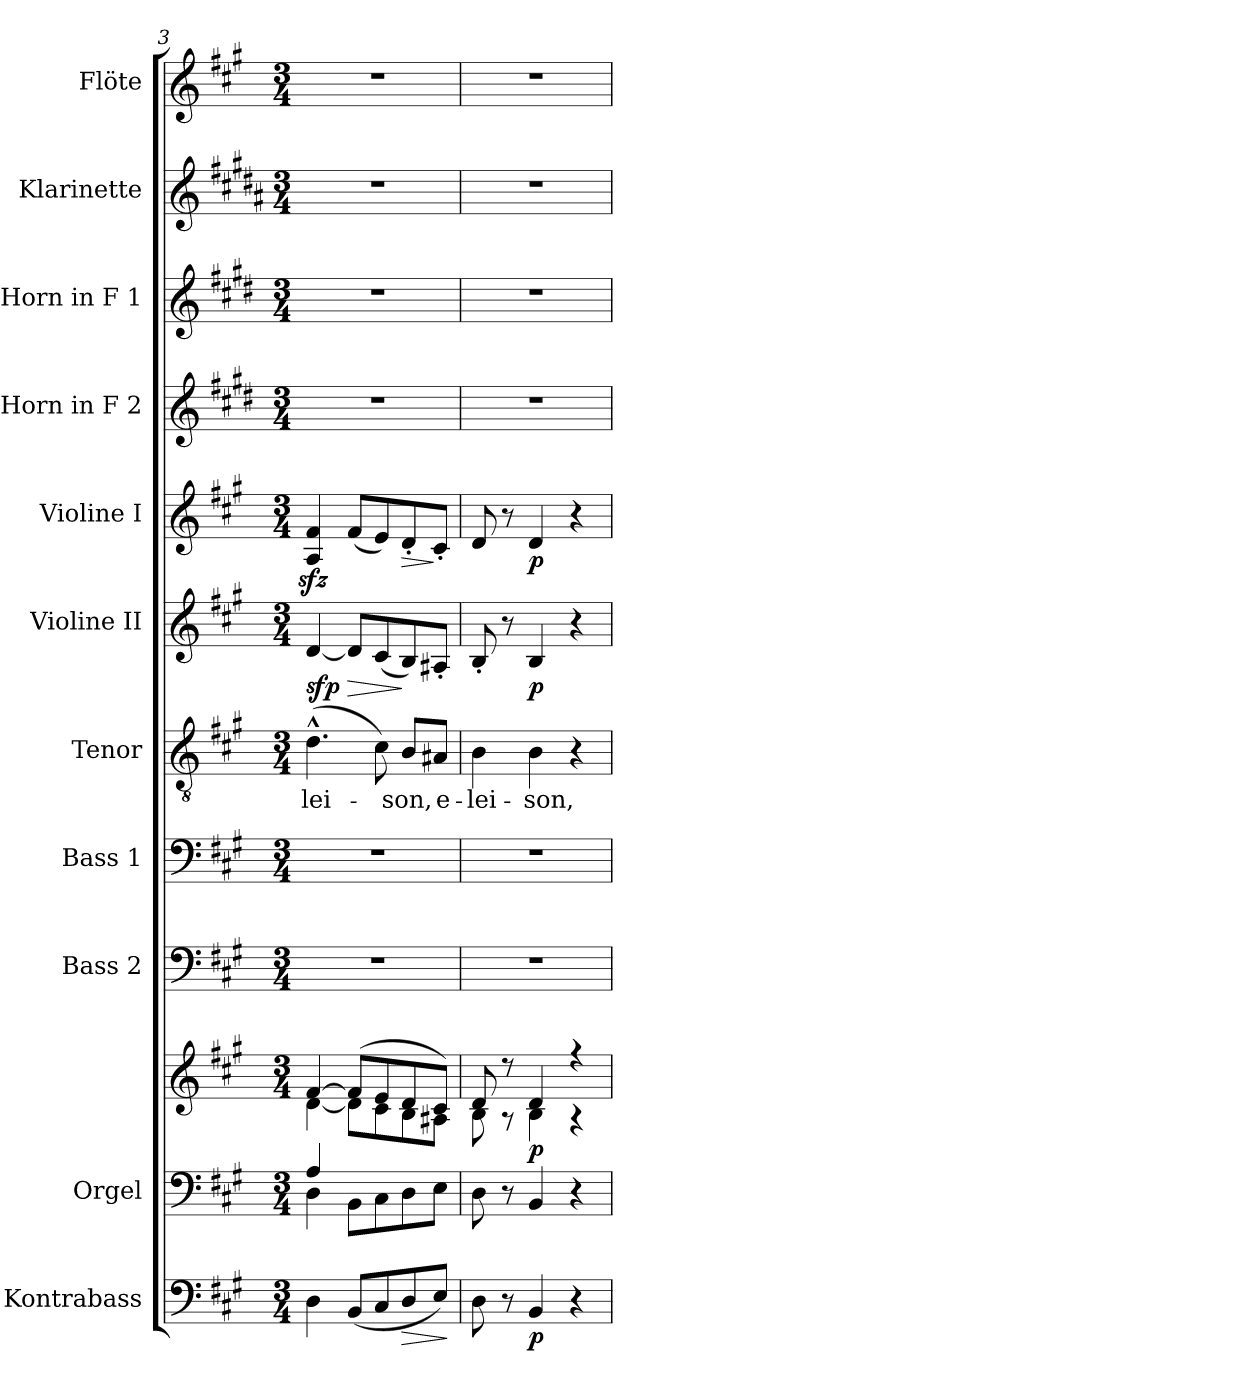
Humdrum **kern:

**kern	**dynam	**kern	**kern	**dynam	**kern	**kern	**kern	**text	**kern	**dynam	**kern	**dynam	**kern	**kern	**kern	**kern
*part11	*part11	*part10	*part10	*part10	*part9	*part8	*part7	*part7	*part6	*part6	*part5	*part5	*part4	*part3	*part2	*part1
*staff12	*staff12	*staff11	*staff10	*staff10/11	*staff9	*staff8	*staff7	*staff7	*staff6	*staff6	*staff5	*staff5	*staff4	*staff3	*staff2	*staff1
*I"Kontrabass	*	*I"Orgel	*	*	*I"Bass 2	*I"Bass 1	*I"Tenor	*	*I"Violine II	*	*I"Violine I	*	*I"Horn in F 2	*I"Horn in F 1	*I"Klarinette	*I"Flöte
*I'Kb.	*	*I'Org.	*	*	*I'B2.	*I'B1.	*I'T.	*	*I'Vl. II	*	*I'Vl. I	*	*	*	*I'Kl.	*I'Fl.
*clefF4	*	*clefF4	*clefG2	*	*clefF4	*clefF4	*clefGv2	*	*clefG2	*	*clefG2	*	*clefG2	*clefG2	*clefG2	*clefG2
*ITrd7c12	*	*	*	*	*	*	*	*	*	*	*	*	*ITrd4c7	*ITrd4c7	*ITrd1c2	*
*k[f#c#g#]	*	*k[f#c#g#]	*k[f#c#g#]	*	*k[f#c#g#]	*k[f#c#g#]	*k[f#c#g#]	*	*k[f#c#g#]	*	*k[f#c#g#]	*	*k[f#c#g#]	*k[f#c#g#]	*k[f#c#g#]	*k[f#c#g#]
*A:	*	*A:	*A:	*	*A:	*A:	*A:	*	*A:	*	*A:	*	*A:	*A:	*A:	*A:
*M3/4	*	*M3/4	*M3/4	*	*M3/4	*M3/4	*M3/4	*	*M3/4	*	*M3/4	*	*M3/4	*M3/4	*M3/4	*M3/4
=3	=3	=3	=3	=3	=3	=3	=3	=3	=3	=3	=3	=3	=3	=3	=3	=3
*	*	*^	*^	*	*	*	*	*	*	*	*	*	*	*	*	*
!	!	!	!	!	!	!	!	!	!	!LO:LY:b	!	!LO:DY:b	!	!	!	!	!	!
4DD\	.	4A/	4D\	[>4f#/	[<4d\	.	2.r	2.r	(>4.d^^>\	-lei-	[4d/	sfp	4A/zz< 4f#/zz<	.	2.r	2.r	2.r	2.r
!	!	!	!	!	!	!	!	!	!	!	!	!LO:HP:b	!	!	!	!	!	!
(<8BBB/L	.	4ryy	8BB\L	(>8f#/L]	8d\L]	.	.	.	.	.	8d/L]	>	(<8f#/L	.	.	.	.	.
8CC#/	.	.	8C#\	8e/	8c#\	.	.	.	8c#\)	.	(<8c#/	.	8e/)	.	.	.	.	.
!	!LO:HP:b	!	!	!	!	!	!	!	!	!LO:LY:b	!	!	!	!LO:HP:b	!	!	!	!
8DD/	>	4ryy	8D\	8d/	8B\	.	.	.	8B/L	-son,	8B/)	]	8d'</	>	.	.	.	.
!	!	!	!	!	!	!	!	!	!	!LO:LY:b	!	!	!	!	!	!	!	!
8EE/J)	.	.	8E\J	8c#/J)	8A#X\J	.	.	.	8A#X/J	e-	8A#X'</J	.	8c#'</J	]	.	.	.	.
*	*	*v	*v	*	*	*	*	*	*	*	*	*	*	*	*	*	*	*
*	*	*	*v	*v	*	*	*	*	*	*	*	*	*	*	*	*	*
.	]	.	.	.	.	.	.	.	.	.	.	.	.	.	.	.
=4	=4	=4	=4	=4	=4	=4	=4	=4	=4	=4	=4	=4	=4	=4	=4	=4
*	*	*	*^	*	*	*	*	*	*	*	*	*	*	*	*	*
!	!	!	!	!	!	!	!	!	!LO:LY:b	!	!	!	!	!	!	!	!
8DD\	.	8D\	8d/	8B\	.	2.r	2.r	4B\	-lei-	8B'</	.	8d/	.	2.r	2.r	2.r	2.r
8r	.	8r	8r	8r	.	.	.	.	.	8r	.	8r	.	.	.	.	.
!	!LO:DY:b	!	!	!	!LO:DY:b	!	!	!	!LO:LY:b	!	!LO:DY:b	!	!LO:DY:b	!	!	!	!
4BBB/	p	4BB/	4d/	4B\	p	.	.	4B\	-son,	4B/	p	4d/	p	.	.	.	.
4r	.	4r	4r	4r	.	.	.	4r	.	4r	.	4r	.	.	.	.	.
*	*	*	*v	*v	*	*	*	*	*	*	*	*	*	*	*	*	*
=	=	=	=	=	=	=	=	=	=	=	=	=	=	=	=	=
*-	*-	*-	*-	*-	*-	*-	*-	*-	*-	*-	*-	*-	*-	*-	*-	*-
